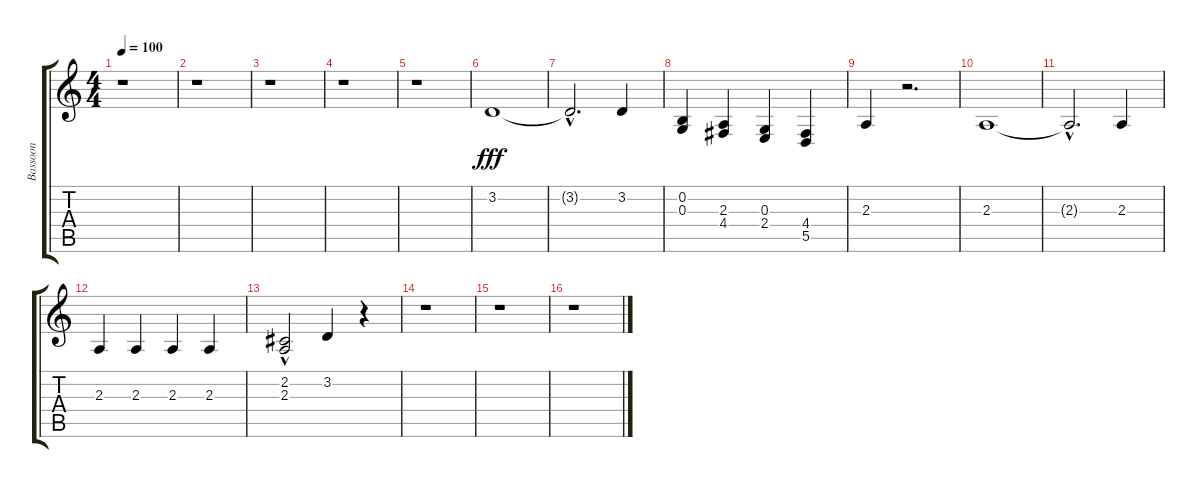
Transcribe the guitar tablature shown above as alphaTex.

\track ("Bassoon" "Bassoon") {instrument bassoon}
\staff {score tabs}
\tuning (E4 B3 G3 D3 A2 E2) {hide}
\ts (4 4)
\tempo 100
\clef g2
\ks c
r.1{dy fff} |
r.1 |
r.1 |
r.1 |
r.1 |
3.2.1 |
3.2{hac t}.2{d} 3.2.4 |
(0.2 0.3).4 (2.3 4.4).4 (0.3 2.4).4 (4.4 5.5).4 |
2.3.4 r.2{d} |
2.3.1 |
2.3{hac t}.2{d} 2.3.4 |
2.3.4 2.3.4 2.3.4 2.3.4 |
(2.2 2.3{hac}).2 3.2.4 r.4 |
r.1 |
r.1 |
r.1
